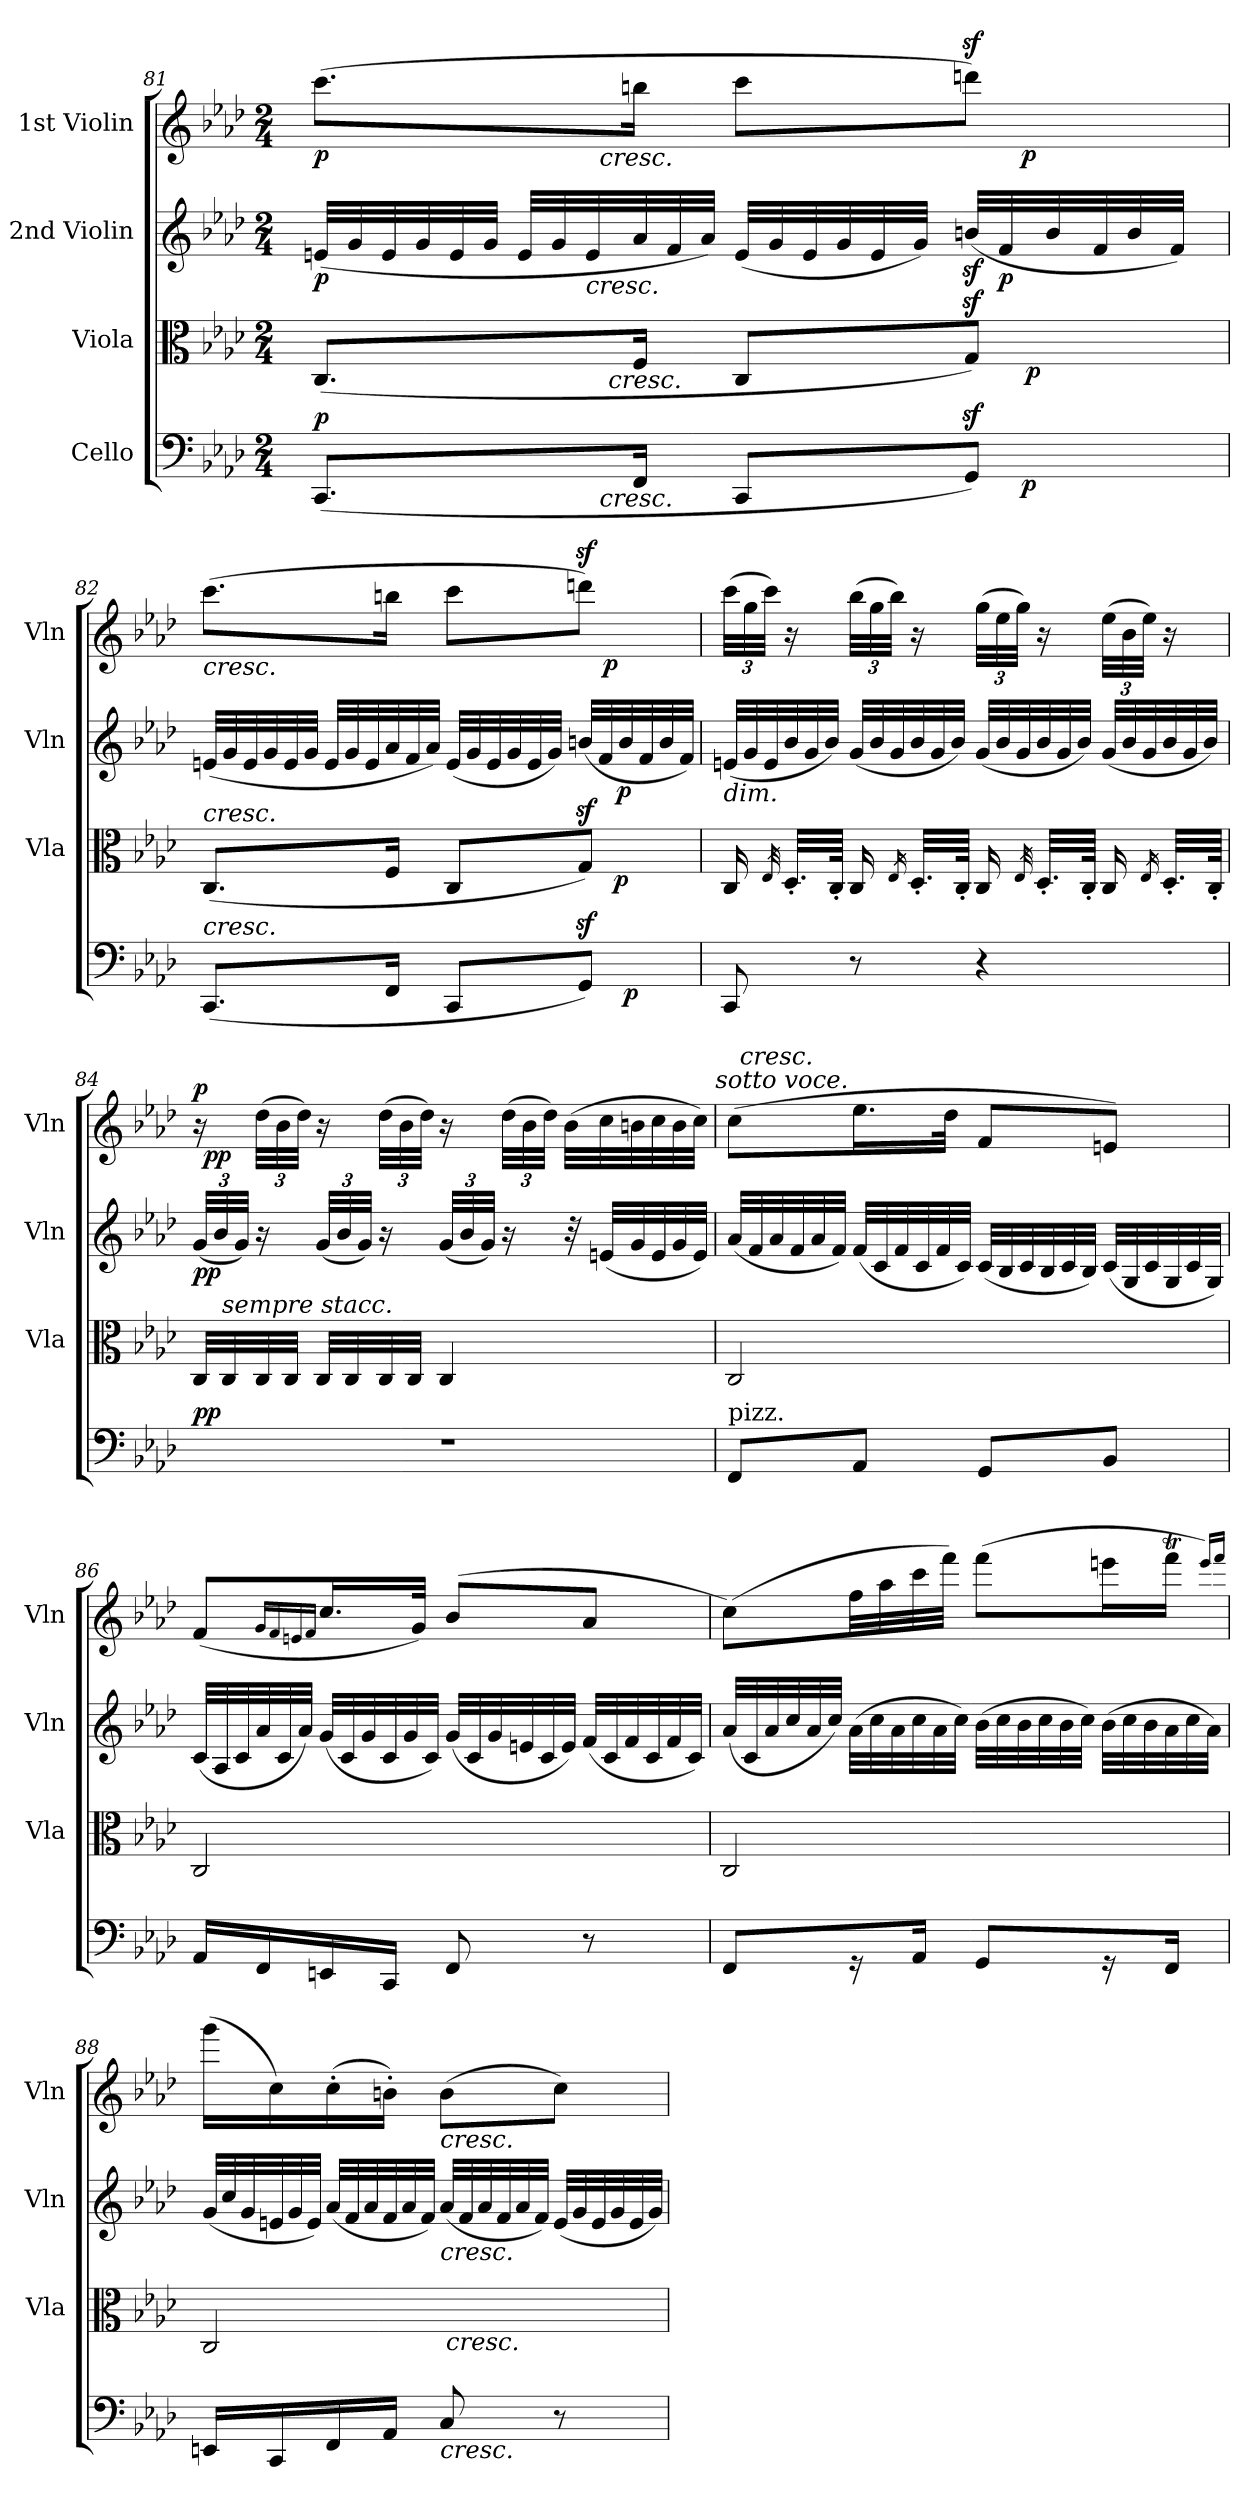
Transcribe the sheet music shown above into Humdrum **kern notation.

**kern	**dynam	**kern	**dynam	**kern	**dynam	**kern	**dynam
*part4	*part4	*part3	*part3	*part2	*part2	*part1	*part1
*staff4	*staff4	*staff3	*staff3	*staff2	*staff2	*staff1	*staff1
*I"Cello	*	*I"Viola	*	*I"2nd Violin	*	*I"1st Violin	*
*	*	*I'Vla	*	*I'Vln	*	*I'Vln	*
!!LO:LB:g=z
*clefF4	*	*clefC3	*	*clefG2	*	*clefG2	*
*k[b-e-a-d-]	*	*k[b-e-a-d-]	*	*k[b-e-a-d-]	*	*k[b-e-a-d-]	*
*f:	*	*f:	*	*f:	*	*f:	*
*M2/4	*	*M2/4	*	*M2/4	*	*M2/4	*
*	*	*	*	*Xtuplet	*	*	*
=81	=81	=81	=81	=81	=81	=81	=81
!	!LO:DY:a	!	!	!	!LO:DY:b	!	!LO:DY:b
*^	*	*^	*	*	*	*^	*
*	*^	*	*	*^	*	*	*	*	*^	*
(<8.CC/L	4ryy	8ryy	p	(<8.C/L	3ryy	6ryy	.	(<48en/LLL	p	(>8.ccc\L	4ryy	8ryy	p
.	.	.	.	.	.	.	.	48g/	.	.	.	.	.
.	.	.	.	.	.	.	.	48e/	.	.	.	.	.
.	.	.	.	.	.	.	.	48g/	.	.	.	.	.
.	.	.	.	.	.	.	.	48e/	.	.	.	.	.
.	.	.	.	.	.	.	.	48g/JJJ	.	.	.	.	.
.	.	32.ryy	.	.	.	.	.	48e/LLL	.	.	.	32.ryy	.
.	.	.	.	.	.	.	.	48g/	.	.	.	.	.
!	!	!	!	!	!	!	!	!LO:TX:b:i:t=cresc.	!	!	!	!	!
.	.	.	.	.	.	192.ryy	.	48e/	.	.	.	.	.
!	!	!	!	!	!	!	!	!	!	!	!	!LO:TX:b:i:t=cresc.	!
!	!	!LO:TX:b:i:t=cresc.	!	!	!	!	!	!	!	!	!	!	!
.	.	4ryy	.	.	.	.	.	.	.	.	.	4ryy	.
!	!	!	!	!	!	!LO:TX:b:i:t=cresc.	!	!	!	!	!	!	!
.	.	.	.	.	.	6ryy	.	.	.	.	.	.	.
16FF/Jk	.	.	.	16F/Jk	.	.	.	48a-/	.	16bbn\Jk	.	.	.
.	.	.	.	.	.	.	.	48f/	.	.	.	.	.
.	.	.	.	.	.	.	.	48a-/JJJ)	.	.	.	.	.
8CC/L	8ryy	.	.	8C/L	.	.	.	(<48e/LLL	.	8ccc\L	8ryy	.	.
.	.	.	.	.	.	.	.	48g/	.	.	.	.	.
.	.	.	.	.	.	.	.	48e/	.	.	.	.	.
.	.	.	.	.	.	.	.	48g/	.	.	.	.	.
.	.	.	.	.	24ryy	.	.	48e/	.	.	.	.	.
.	.	.	.	.	.	12ryy	.	.	.	.	.	.	.
.	.	.	.	.	.	.	.	48g/JJJ)	.	.	.	.	.
8GGz</J)	32ryy	.	.	8Gz</J)	48ryy	.	.	(<48bnz</LLL	.	8dddnz<\J)	32ryy	.	.
!	!	!	!	!	!	!	!	!	!LO:DY:b	!	!	!	!
.	.	.	.	.	96ryy	.	.	48f/	p	.	.	.	.
!	!	!	!LO:DY:b	!	!	!	!	!	!	!	!	!	!LO:DY:b
.	16.ryy	.	p	.	768ryy	.	.	.	.	.	16.ryy	.	p
!	!	!	!	!	!	!	!LO:DY:b	!	!	!	!	!	!
.	.	.	.	.	12ryy	.	p	.	.	.	.	.	.
.	.	.	.	.	.	.	.	48b/	.	.	.	.	.
.	.	16ryy	.	.	.	.	.	.	.	.	.	16ryy	.
.	.	.	.	.	.	24ryy	.	.	.	.	.	.	.
.	.	.	.	.	.	.	.	48f/	.	.	.	.	.
.	.	.	.	.	.	.	.	48b/	.	.	.	.	.
.	.	.	.	.	.	48ryy	.	.	.	.	.	.	.
.	.	.	.	.	.	.	.	48f/JJJ)	.	.	.	.	.
.	.	64ryy	.	.	.	.	.	.	.	.	.	64ryy	.
.	.	.	.	.	.	96ryy	.	.	.	.	.	.	.
.	.	.	.	.	192..ryy	.	.	.	.	.	.	.	.
.	.	.	.	.	.	384ryy	.	.	.	.	.	.	.
=82	=82	=82	=82	=82	=82	=82	=82	=82	=82	=82	=82	=82	=82
!	!	!	!	!	!	!	!	!	!	!LO:TX:b:i:t=cresc.	!	!	!
!	!	!	!	!LO:TX:a:i:t=cresc.	!	!	!	!	!	!	!	!	!
!LO:TX:a:i:t=cresc.	!	!	!	!	!	!	!	!	!	!	!	!	!
*	*v	*v	*	*	*	*	*	*	*	*	*v	*v	*
*	*	*	*	*v	*v	*	*	*	*	*	*
(<8.CC/L	4ryy	.	(<8.C/L	4ryy	.	(<48en/LLL	.	(>8.ccc\L	3ryy	.
.	.	.	.	.	.	48g/	.	.	.	.
.	.	.	.	.	.	48e/	.	.	.	.
.	.	.	.	.	.	48g/	.	.	.	.
.	.	.	.	.	.	48e/	.	.	.	.
.	.	.	.	.	.	48g/JJJ	.	.	.	.
.	.	.	.	.	.	48e/LLL	.	.	.	.
.	.	.	.	.	.	48g/	.	.	.	.
.	.	.	.	.	.	48e/	.	.	.	.
16FF/Jk	.	.	16F/Jk	.	.	48a-/	.	16bbn\Jk	.	.
.	.	.	.	.	.	48f/	.	.	.	.
.	.	.	.	.	.	48a-/JJJ)	.	.	.	.
8CC/L	8ryy	.	8C/L	8ryy	.	(<48e/LLL	.	8ccc\L	.	.
.	.	.	.	.	.	48g/	.	.	.	.
.	.	.	.	.	.	48e/	.	.	.	.
.	.	.	.	.	.	48g/	.	.	.	.
.	.	.	.	.	.	48e/	.	.	24ryy	.
.	.	.	.	.	.	48g/JJJ)	.	.	.	.
8GGz</J)	32.ryy	.	8Gz</J)	32ryy	.	(<48bn/LLL	.	8dddnz<\J)	48ryy	.
.	.	.	.	.	.	48f/	.	.	192ryy	.
!	!	!	!	!	!	!	!	!	!	!LO:DY:b
.	.	.	.	.	.	.	.	.	12ryy	p
.	.	.	.	128ryy	.	.	.	.	.	.
!	!	!	!	!	!LO:DY:b	!	!	!	!	!
.	.	.	.	16ryy	p	.	.	.	.	.
!	!	!	!	!	!	!	!LO:DY:b	!	!	!
.	.	.	.	.	.	48b/	p	.	.	.
!	!	!LO:DY:b	!	!	!	!	!	!	!	!
.	16ryy	p	.	.	.	.	.	.	.	.
.	.	.	.	.	.	48f/	.	.	.	.
.	.	.	.	.	.	48b/	.	.	.	.
.	.	.	.	64.ryy	.	.	.	.	.	.
.	.	.	.	.	.	48f/JJJ)	.	.	.	.
.	64ryy	.	.	.	.	.	.	.	96.ryy	.
=83	=83	=83	=83	=83	=83	=83	=83	=83	=83	=83
!	!	!	!	!	!	!	!	!LO:TX:b:i:t=dim.	!	!
!	!	!	!	!	!	!LO:TX:b:i:t=dim.	!	!	!	!
!LO:TX:a:i:t=dim.	!	!	!	!	!	!	!	!	!	!
*v	*v	*	*	*	*	*	*	*v	*v	*
*	*	*v	*v	*	*	*	*	*
8CC/	.	16C/	.	(<48en/LLL	.	(>48ccc\LLL	.
.	.	.	.	48g/	.	48gg\	.
.	.	.	.	48e/	.	48ccc\JJJ)	.
.	.	32qE-/	.	.	.	.	.
.	.	32.D-'</LLL	.	48b-/	.	16r	.
.	.	.	.	48g/	.	.	.
.	.	.	.	48b-/JJJ)	.	.	.
.	.	64C'</JJJk	.	.	.	.	.
8r	.	16C/	.	(<48g/LLL	.	(>48bb-\LLL	.
.	.	.	.	48b-/	.	48gg\	.
.	.	.	.	48g/	.	48bb-\JJJ)	.
.	.	16qE-/	.	.	.	.	.
.	.	32.D-'</LLL	.	48b-/	.	16r	.
.	.	.	.	48g/	.	.	.
.	.	.	.	48b-/JJJ)	.	.	.
.	.	64C'</JJJk	.	.	.	.	.
4r	.	16C/	.	(<48g/LLL	.	(>48gg\LLL	.
.	.	.	.	48b-/	.	48ee-\	.
.	.	.	.	48g/	.	48gg\JJJ)	.
.	.	32qE-/	.	.	.	.	.
.	.	32.D-'</LLL	.	48b-/	.	16r	.
.	.	.	.	48g/	.	.	.
.	.	.	.	48b-/JJJ)	.	.	.
.	.	64C'</JJJk	.	.	.	.	.
.	.	16C/	.	(<48g/LLL	.	(>48ee-\LLL	.
.	.	.	.	48b-/	.	48b-\	.
.	.	.	.	48g/	.	48ee-\JJJ)	.
.	.	16qE-/	.	.	.	.	.
.	.	32.D-'</LLL	.	48b-/	.	16r	.
.	.	.	.	48g/	.	.	.
.	.	.	.	48b-/JJJ)	.	.	.
.	.	64C'</JJJk	.	.	.	.	.
!!LO:PB:g=z
=84	=84	=84	=84	=84	=84	=84	=84
*	*	*	*	*tuplet	*	*	*
!	!LO:DY:a	!	!	!	!LO:DY:b	!	!LO:DY:a
*	*	*	*	*	*	*^	*
2r	pp	32C/LLL	.	(<48g/LLL	pp	16r	64ryy	p
!	!	!	!	!	!	!	!	!LO:DY:b
.	.	.	.	.	.	.	4ryy	pp
.	.	.	.	48b-/	.	.	.	.
!	!	!LO:TX:a:i:t=sempre stacc.	!	!	!	!	!	!
.	.	32C/	.	.	.	.	.	.
.	.	.	.	48g/JJJ)	.	.	.	.
.	.	32C/	.	16r	.	(>48dd-\LLL	.	.
.	.	.	.	.	.	48b-\	.	.
.	.	32C/JJJ	.	.	.	.	.	.
.	.	.	.	.	.	48dd-\JJJ)	.	.
.	.	32C/LLL	.	(<48g/LLL	.	16r	.	.
.	.	.	.	48b-/	.	.	.	.
.	.	32C/	.	.	.	.	.	.
.	.	.	.	48g/JJJ)	.	.	.	.
.	.	32C/	.	16r	.	(>48dd-\LLL	.	.
.	.	.	.	.	.	48b-\	.	.
.	.	32C/JJJ	.	.	.	.	.	.
.	.	.	.	.	.	48dd-\JJJ)	.	.
.	.	4C/	.	(<48g/LLL	.	16r	.	.
.	.	.	.	.	.	.	8...ryy	.
.	.	.	.	48b-/	.	.	.	.
.	.	.	.	48g/JJJ)	.	.	.	.
.	.	.	.	16r	.	(>48dd-\LLL	.	.
.	.	.	.	.	.	48b-\	.	.
.	.	.	.	.	.	48dd-\JJJ)	.	.
*	*	*	*	*Xtuplet	*	*Xtuplet	*	*
.	.	.	.	48r	.	(>48b-\LLL	.	.
.	.	.	.	(<48en/LLL	.	48cc\	.	.
.	.	.	.	48g/	.	48bn\	.	.
.	.	.	.	48e/	.	48cc\	.	.
.	.	.	.	48g/	.	48b\	.	.
.	.	.	.	48e/JJJ)	.	48cc\JJJ)	.	.
!	!	!	!	!	!	!LO:TX:a:i:t=sotto voce.	!	!
=85	=85	=85	=85	=85	=85	=85	=85	=85
!LO:TX:a:t=pizz.	!	!	!	!	!	!	!	!
8FF/L	.	2C/	.	(<48a-/LLL	.	(>8cc\L	48ryy	.
!	!	!	!	!	!	!	!LO:TX:a:i:t=cresc.	!
.	.	.	.	48f/	.	.	3ryy	.
.	.	.	.	48a-/	.	.	.	.
.	.	.	.	48f/	.	.	.	.
.	.	.	.	48a-/	.	.	.	.
.	.	.	.	48f/JJJ)	.	.	.	.
8AA-/J	.	.	.	(<48f/LLL	.	16.ee-\L	.	.
.	.	.	.	48c/	.	.	.	.
.	.	.	.	48f/	.	.	.	.
.	.	.	.	48c/	.	.	.	.
.	.	.	.	48f/	.	.	.	.
.	.	.	.	.	.	32dd-\JJk	.	.
.	.	.	.	48c/JJJ)	.	.	.	.
8GG/L	.	.	.	(<48c/LLL	.	8f/L	.	.
.	.	.	.	48B-/	.	.	.	.
.	.	.	.	48c/	.	.	.	.
.	.	.	.	48B-/	.	.	.	.
.	.	.	.	48c/	.	.	.	.
.	.	.	.	48B-/JJJ)	.	.	12..ryy	.
8BB-/J	.	.	.	(<48c/LLL	.	8en/J)	.	.
.	.	.	.	48G/	.	.	.	.
.	.	.	.	48c/	.	.	.	.
.	.	.	.	48G/	.	.	.	.
.	.	.	.	48c/	.	.	.	.
.	.	.	.	48G/JJJ)	.	.	.	.
*	*	*	*	*	*	*v	*v	*
=86	=86	=86	=86	=86	=86	=86	=86
16AA-/LL	.	2C/	.	(<48c/LLL	.	(<8f/L	.
.	.	.	.	48A-/	.	.	.
.	.	.	.	48c/	.	.	.
16FF/	.	.	.	48a-/	.	.	.
.	.	.	.	48c/	.	.	.
.	.	.	.	48a-/JJJ)	.	.	.
.	.	.	.	.	.	16qg/LL	.
.	.	.	.	.	.	16qf/	.
.	.	.	.	.	.	16qen/	.
.	.	.	.	.	.	16qf/JJ	.
16EEn/	.	.	.	(<48g/LLL	.	16.cc/L	.
.	.	.	.	48c/	.	.	.
.	.	.	.	48g/	.	.	.
16CC/JJ	.	.	.	48c/	.	.	.
.	.	.	.	48g/	.	.	.
.	.	.	.	.	.	32g/JJk)	.
.	.	.	.	48c/JJJ)	.	.	.
8FF/	.	.	.	(<48g/LLL	.	(>8b-/L	.
.	.	.	.	48c/	.	.	.
.	.	.	.	48g/	.	.	.
.	.	.	.	48en/	.	.	.
.	.	.	.	48c/	.	.	.
.	.	.	.	48e/JJJ)	.	.	.
8r	.	.	.	(<48f/LLL	.	8a-/J	.
.	.	.	.	48c/	.	.	.
.	.	.	.	48f/	.	.	.
.	.	.	.	48c/	.	.	.
.	.	.	.	48f/	.	.	.
.	.	.	.	48c/JJJ)	.	.	.
!!LO:LB:g=z
=87	=87	=87	=87	=87	=87	=87	=87
8FF/L	.	2C/	.	(<48a-/LLL	.	(>8cc\L)	.
.	.	.	.	48c/	.	.	.
.	.	.	.	48a-/	.	.	.
.	.	.	.	48cc/	.	.	.
.	.	.	.	48a-/	.	.	.
.	.	.	.	48cc/JJJ)	.	.	.
16r	.	.	.	(>48a-\LLL	.	32ff\LL	.
.	.	.	.	48cc\	.	.	.
.	.	.	.	.	.	32aa-\	.
.	.	.	.	48a-\	.	.	.
16AA-/Jk	.	.	.	48cc\	.	32ccc\	.
.	.	.	.	48a-\	.	.	.
.	.	.	.	.	.	32fff\JJJ)	.
.	.	.	.	48cc\JJJ)	.	.	.
8GG/L	.	.	.	(>48b-\LLL	.	(>8fff\L	.
.	.	.	.	48cc\	.	.	.
.	.	.	.	48b-\	.	.	.
.	.	.	.	48cc\	.	.	.
.	.	.	.	48b-\	.	.	.
.	.	.	.	48cc\JJJ)	.	.	.
16r	.	.	.	(>48b-\LLL	.	16eeen\L	.
.	.	.	.	48cc\	.	.	.
.	.	.	.	48b-\	.	.	.
16FF/Jk	.	.	.	48a-\	.	16fffT\JJ	.
.	.	.	.	48cc\	.	.	.
.	.	.	.	48a-\JJJ)	.	.	.
.	.	.	.	.	.	16qeee/LL)	.
.	.	.	.	.	.	16qfff/JJ	.
=88	=88	=88	=88	=88	=88	=88	=88
*	*	*^	*	*	*	*	*
16EEn/LL	.	2C/	4ryy	.	(<48g/LLL	.	(>16ggg\LL	.
.	.	.	.	.	48cc/	.	.	.
.	.	.	.	.	48g/	.	.	.
16CC/	.	.	.	.	48en/	.	16cc\)	.
.	.	.	.	.	48g/	.	.	.
.	.	.	.	.	48e/JJJ)	.	.	.
16FF/	.	.	.	.	(<48a-/LLL	.	(>16cc'>\	.
.	.	.	.	.	48f/	.	.	.
.	.	.	.	.	48a-/	.	.	.
16AA-/JJ	.	.	.	.	48f/	.	16bn'>\JJ)	.
.	.	.	.	.	48a-/	.	.	.
.	.	.	.	.	48f/JJJ)	.	.	.
!	!	!	!	!	!	!	!LO:TX:b:i:t=cresc.	!
!	!	!	!	!	!LO:TX:b:i:t=cresc.	!	!	!
!LO:TX:b:i:t=cresc.	!	!	!	!	!	!	!	!
8C/	.	.	128ryy	.	(<48a-/LLL	.	(>8b\L	.
!	!	!	!LO:TX:b:i:t=cresc.	!	!	!	!	!
.	.	.	8ryy	.	.	.	.	.
.	.	.	.	.	48f/	.	.	.
.	.	.	.	.	48a-/	.	.	.
.	.	.	.	.	48f/	.	.	.
.	.	.	.	.	48a-/	.	.	.
.	.	.	.	.	48f/JJJ)	.	.	.
8r	.	.	.	.	(<48e/LLL	.	8cc\J)	.
.	.	.	16...ryy	.	.	.	.	.
.	.	.	.	.	48g/	.	.	.
.	.	.	.	.	48e/	.	.	.
.	.	.	.	.	48g/	.	.	.
.	.	.	.	.	48e/	.	.	.
.	.	.	.	.	48g/JJJ)	.	.	.
*	*	*v	*v	*	*	*	*	*
=	=	=	=	=	=	=	=
*-	*-	*-	*-	*-	*-	*-	*-
